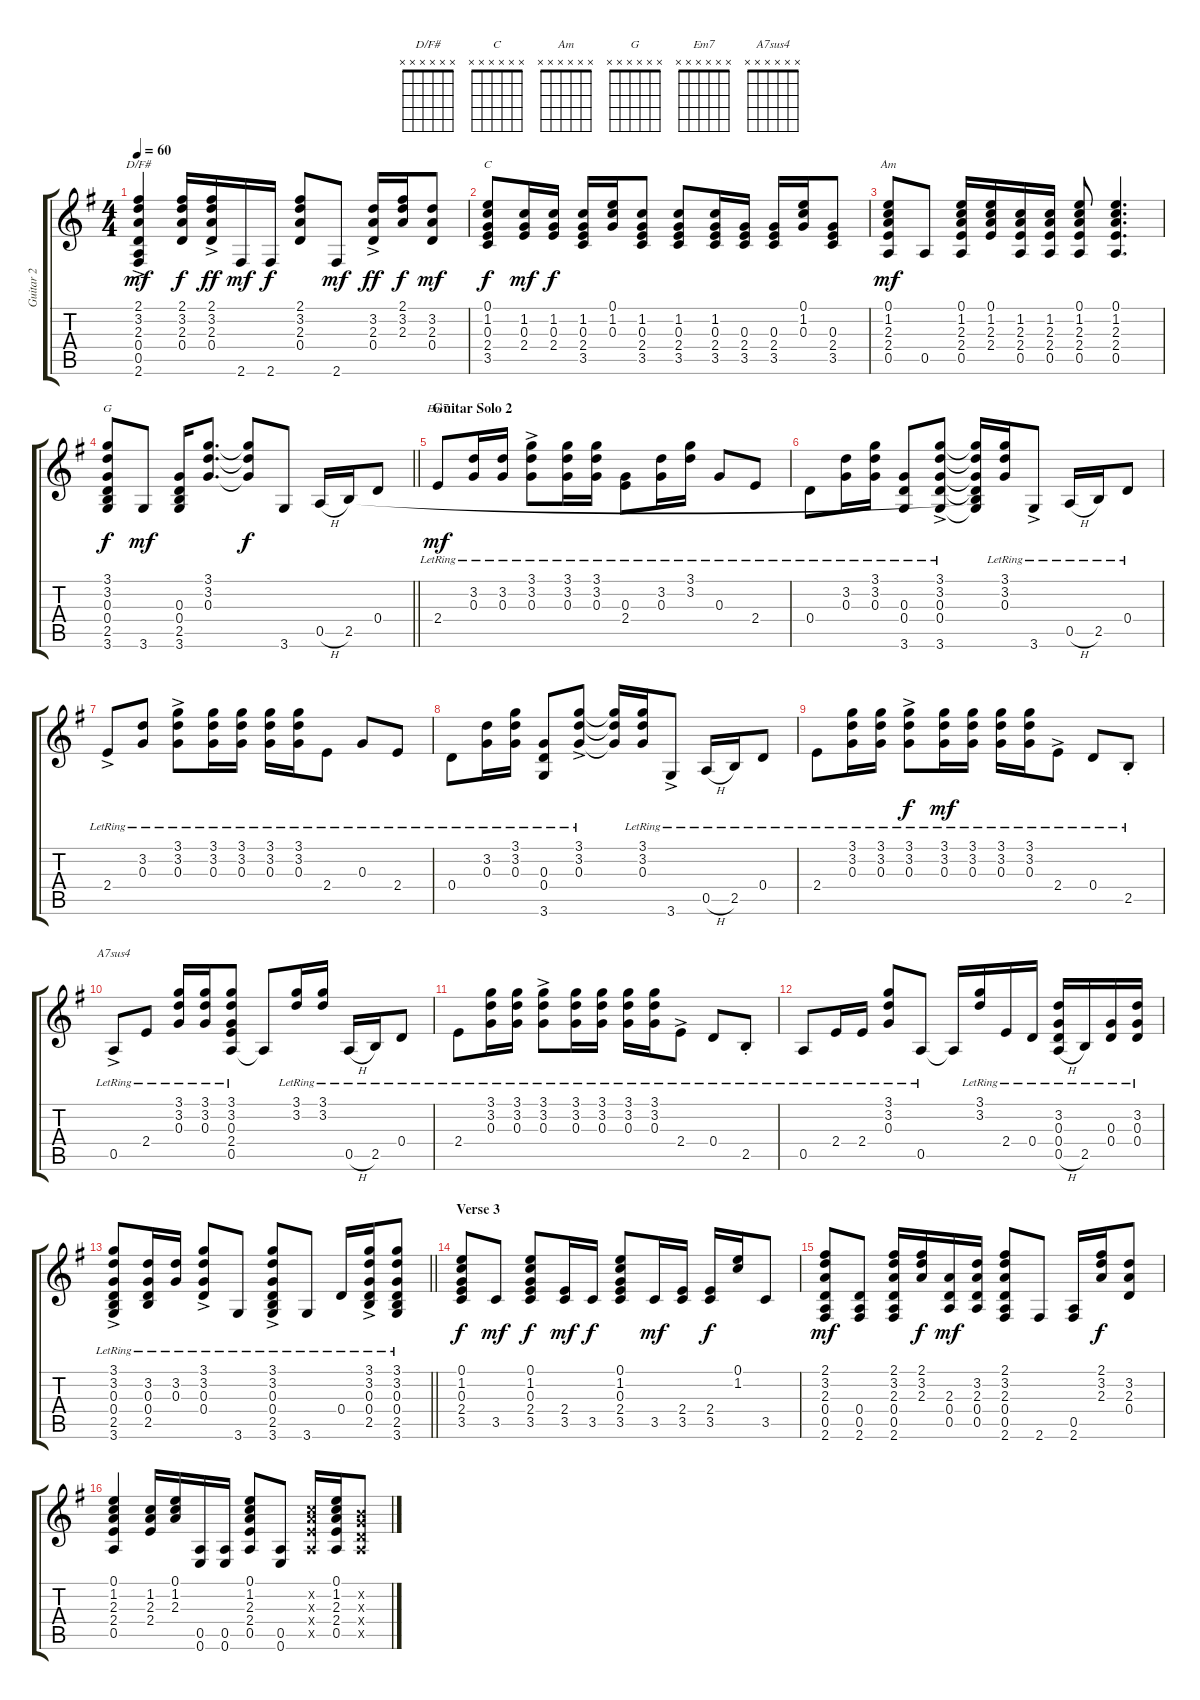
\track ("Guitar 2" "Guitar 2") {instrument acousticguitarsteel}
\staff {score tabs}
\tuning (E4 B3 G3 D3 A2 E2) {hide}
\chord ("D/F#" x x x x x x)
\chord ("C" x x x x x x)
\chord ("Am" x x x x x x)
\chord ("G" x x x x x x)
\chord ("Em7" x x x x x x)
\chord ("A7sus4" x x x x x x)
\ts (4 4)
\tempo 60
\clef g2
\ks g
(2.1{ac} 3.2{ac} 2.3{ac} 0.4{ac} 0.5 2.6).4{ch "D/F#" dy mf} (2.1 3.2 2.3 0.4).16{dy f} (2.1{ac} 3.2{ac} 2.3{ac} 0.4{ac}).16{dy ff} 2.6.16{dy mf} 2.6.16{dy f} (2.1 3.2 2.3 0.4).8 2.6.8{dy mf} (3.2 2.3{ac} 0.4{ac}).16{dy ff} (2.1 3.2 2.3).16{dy f} (3.2 2.3 0.4).8{dy mf} |
(0.1 1.2 0.3 2.4 3.5).8{ch "C" dy f} (1.2 0.3 2.4).16{dy mf} (1.2 0.3 2.4).16{dy f} (1.2 0.3 2.4 3.5).16 (0.1 1.2 0.3).16 (1.2 0.3 2.4 3.5).8 (1.2 0.3 2.4 3.5).8 (1.2 0.3 2.4 3.5).16 (0.3 2.4 3.5).16 (0.3 2.4 3.5).16 (0.1 1.2 0.3).16 (0.3 2.4 3.5).8 |
(0.1 1.2 2.3 2.4 0.5).8{ch "Am" dy mf} 0.5.8 (0.1 1.2 2.3 2.4 0.5).16 (0.1 1.2 2.3 2.4).16 (1.2 2.3 2.4 0.5).16 (1.2 2.3 2.4 0.5).16 (0.1 1.2 2.3 2.4 0.5).8 (0.1 1.2 2.3 2.4 0.5).4{d} |
\barLineRight lightlight
(3.1 3.2 0.3 0.4 2.5 3.6).8{ch "G" dy f} 3.6.8{dy mf} (0.3 0.4 2.5 3.6).16 (3.1 3.2 0.3).8{d} (3.1{t} 3.2{t} 0.3{t}).8{dy f} 3.6.8 0.5{h}.16 2.5.16 0.4.8 |
\section ("" "Guitar Solo 2")
2.4{lr}.8{ch "Em7" dy mf} (3.2{lr} 0.3{lr}).16 (3.2{lr} 0.3{lr}).16 (3.1{ac lr} 3.2{ac lr} 0.3{ac lr}).8 (3.1{lr} 3.2{lr} 0.3{lr}).16 (3.1{lr} 3.2{lr} 0.3{lr}).16 (0.3{lr} 2.4{lr}).8 (3.2{lr} 0.3{lr}).16 (3.1{lr} 3.2{lr}).16 0.3{lr}.8 2.4{lr}.8 |
0.4{lr}.8 (3.2{lr} 0.3{lr}).16 (3.1{lr} 3.2{lr} 0.3{lr}).16 (0.3{lr} 0.4{lr} 3.6{lr}).8 (3.1{ac lr} 3.2{ac lr} 0.3{ac lr} 0.4{lr} 3.6{lr}).8 (3.1{t} 3.2{t} 0.3{t} 0.4{t} 2.5{t} 3.6{t}).16 (3.1{lr} 3.2{lr} 0.3{lr}).16 3.6{ac lr}.8 0.5{h lr}.16 2.5{lr}.16 0.4{lr}.8 |
2.4{ac lr}.8 (3.2{lr} 0.3{lr}).8 (3.1{ac lr} 3.2{ac lr} 0.3{ac lr}).8 (3.1{lr} 3.2{lr} 0.3{lr}).16 (3.1{lr} 3.2{lr} 0.3{lr}).16 (3.1{lr} 3.2{lr} 0.3{lr}).16 (3.1{lr} 3.2{lr} 0.3{lr}).16 2.4{lr}.8 0.3{lr}.8 2.4{lr}.8 |
0.4{lr}.8 (3.2{lr} 0.3{lr}).16 (3.1{lr} 3.2{lr} 0.3{lr}).16 (0.3{lr} 0.4{lr} 3.6{lr}).8 (3.1{ac lr} 3.2{ac lr} 0.3{ac lr}).8 (3.1{t} 3.2{t} 0.3{t}).16 (3.1{lr} 3.2{lr} 0.3{lr}).16 3.6{ac lr}.8 0.5{h lr}.16 2.5{lr}.16 0.4{lr}.8 |
2.4{lr}.8 (3.1{lr} 3.2{lr} 0.3{lr}).16 (3.1{lr} 3.2{lr} 0.3{lr}).16 (3.1{ac lr} 3.2{ac lr} 0.3{ac lr}).8{dy f} (3.1{lr} 3.2{lr} 0.3{lr}).16{dy mf} (3.1{lr} 3.2{lr} 0.3{lr}).16 (3.1{lr} 3.2{lr} 0.3{lr}).16 (3.1{lr} 3.2{lr} 0.3{lr}).16 2.4{ac lr}.8 0.4{lr}.8 2.5{st lr}.8 |
0.5{ac lr}.8{ch "A7sus4"} 2.4{lr}.8 (3.1{lr} 3.2{lr} 0.3{lr}).16 (3.1{lr} 3.2{lr} 0.3{lr}).16 (3.1{lr} 3.2{lr} 0.3{lr} 2.4{lr} 0.5{lr}).8 0.5{t}.8 (3.1{lr} 3.2{lr}).16 (3.1{lr} 3.2{lr}).16 0.5{h lr}.16 2.5{lr}.16 0.4{lr}.8 |
2.4{lr}.8 (3.1{lr} 3.2{lr} 0.3{lr}).16 (3.1{lr} 3.2{lr} 0.3{lr}).16 (3.1{ac lr} 3.2{ac lr} 0.3{ac lr}).8 (3.1{lr} 3.2{lr} 0.3{lr}).16 (3.1{lr} 3.2{lr} 0.3{lr}).16 (3.1{lr} 3.2{lr} 0.3{lr}).16 (3.1{lr} 3.2{lr} 0.3{lr}).16 2.4{ac lr}.8 0.4{lr}.8 2.5{st lr}.8 |
0.5{lr}.8 2.4{lr}.16 2.4{lr}.16 (3.1{lr} 3.2{lr} 0.3{lr}).8 0.5{lr}.8 0.5{t}.16 (3.1{lr} 3.2{lr}).16 2.4{lr}.16 0.4{lr}.16 (3.2{lr} 0.3{lr} 0.4{lr} 0.5{h lr}).16 2.5{lr}.16 (0.3{lr} 0.4{lr}).16 (3.2{lr} 0.3{lr} 0.4{lr}).16 |
\barLineRight lightlight
(3.1{ac lr} 3.2{ac lr} 0.3{ac lr} 0.4{ac lr} 2.5{ac lr} 3.6{ac lr}).8 (3.2{lr} 0.3{lr} 0.4{lr} 2.5{lr}).16 (3.2{lr} 0.3{lr}).16 (3.1{ac lr} 3.2{ac lr} 0.3{ac lr} 0.4{ac lr}).8 3.6{lr}.8 (3.1{ac lr} 3.2{ac lr} 0.3{ac lr} 0.4{ac lr} 2.5{ac lr} 3.6{ac lr}).8 3.6{lr}.8 0.4{lr}.16 (3.1{ac lr} 3.2{ac lr} 0.3{ac lr} 0.4{ac lr} 2.5{ac lr}).16 (3.1{lr} 3.2{lr} 0.3{lr} 0.4{lr} 2.5{lr} 3.6{lr}).8 |
\section ("" "Verse 3")
(0.1 1.2 0.3 2.4 3.5).8{dy f} 3.5.8{dy mf} (0.1 1.2 0.3 2.4 3.5).8{dy f} (2.4 3.5).16{dy mf} 3.5.16{dy f} (0.1 1.2 0.3 2.4 3.5).8 3.5.16{dy mf} (2.4 3.5).16 (2.4 3.5).16{dy f} (0.1 1.2).16 3.5.8 |
(2.1 3.2 2.3 0.4 0.5 2.6).8{dy mf} (0.4 0.5 2.6).8 (2.1 3.2 2.3 0.4 0.5 2.6).16 (2.1 3.2 2.3).16{dy f} (2.3 0.4 0.5).16{dy mf} (3.2 2.3 0.4 0.5).16 (2.1 3.2 2.3 0.4 0.5 2.6).8 2.6.8 (0.5 2.6).16 (2.1 3.2 2.3).16{dy f} (3.2 2.3 0.4).8 |
(0.1 1.2 2.3 2.4 0.5).4 (1.2 2.3 2.4).16 (0.1 1.2 2.3).16 (0.5 0.6).16 (0.5 0.6).16 (0.1 1.2 2.3 2.4 0.5).8 (0.5 0.6).8 (1.2{x} 2.3{x} 2.4{x} 0.5{x}).16 (0.1 1.2 2.3 2.4 0.5).16 (0.2{x} 0.3{x} 0.4{x} 0.5{x}).8
